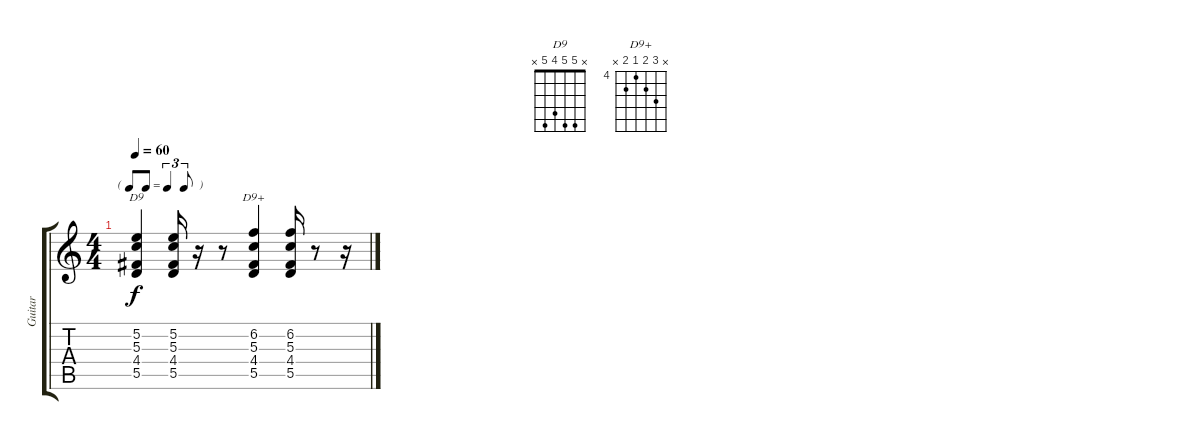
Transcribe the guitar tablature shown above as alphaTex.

\track ("Guitar" "Guitar") {instrument acousticguitarnylon}
\staff {score tabs}
\tuning (E4 B3 G3 D3 A2 E2) {hide}
\chord ("D9" x 5 5 4 5 x)
\chord ("D9+" x 6 5 4 5 x) {firstfret 4}
\ts (4 4)
\tf triplet8th
\tempo 60
\clef g2
\ks c
(5.2 5.3 4.4 5.5).4{ch "D9" dy f} (5.2 5.3 4.4 5.5).16 r.16 r.8 (6.2 5.3 4.4 5.5).4{ch "D9+"} (6.2 5.3 4.4 5.5).16 r.8 r.16
